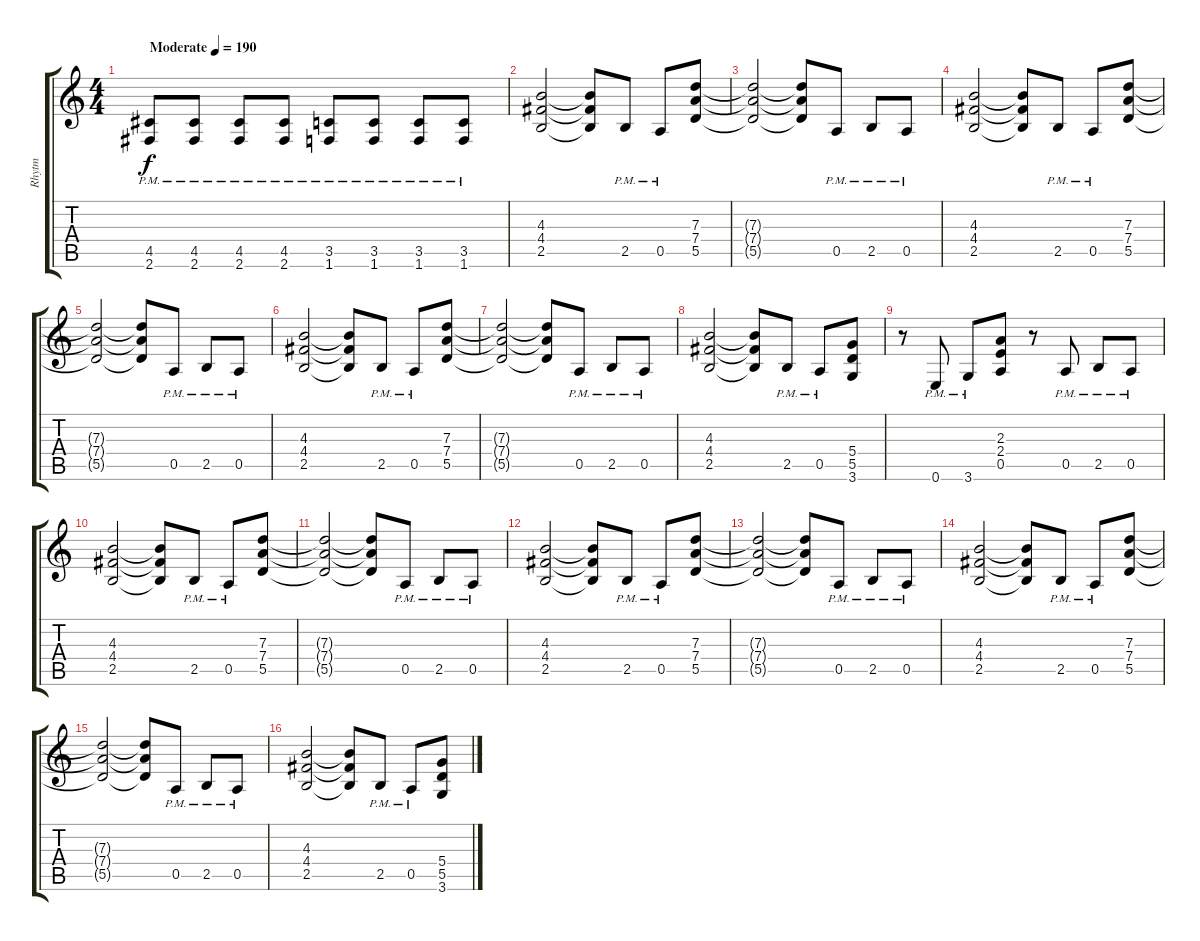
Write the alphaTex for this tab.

\track ("Rhytm" "Rhytm") {instrument distortionguitar}
\staff {score tabs}
\tuning (E4 B3 G3 D3 A2 E2) {hide}
\ts (4 4)
\tempo (190 "Moderate")
\clef g2
\ks c
(4.5{pm} 2.6{pm}).8{dy f instrument distortionguitar} (4.5{pm} 2.6{pm}).8 (4.5{pm} 2.6{pm}).8 (4.5{pm} 2.6{pm}).8 (3.5{pm} 1.6{pm}).8 (3.5{pm} 1.6{pm}).8 (3.5{pm} 1.6{pm}).8 (3.5{pm} 1.6{pm}).8 |
(4.3 4.4 2.5).2 (4.3{t} 4.4{t} 2.5{t}).8 2.5{pm}.8 0.5{pm}.8 (7.3 7.4 5.5).8 |
(7.3{t} 7.4{t} 5.5{t}).2 (7.3{t} 7.4{t} 5.5{t}).8 0.5{pm}.8 2.5{pm}.8 0.5{pm}.8 |
(4.3 4.4 2.5).2 (4.3{t} 4.4{t} 2.5{t}).8 2.5{pm}.8 0.5{pm}.8 (7.3 7.4 5.5).8 |
(7.3{t} 7.4{t} 5.5{t}).2 (7.3{t} 7.4{t} 5.5{t}).8 0.5{pm}.8 2.5{pm}.8 0.5{pm}.8 |
(4.3 4.4 2.5).2 (4.3{t} 4.4{t} 2.5{t}).8 2.5{pm}.8 0.5{pm}.8 (7.3 7.4 5.5).8 |
(7.3{t} 7.4{t} 5.5{t}).2 (7.3{t} 7.4{t} 5.5{t}).8 0.5{pm}.8 2.5{pm}.8 0.5{pm}.8 |
(4.3 4.4 2.5).2 (4.3{t} 4.4{t} 2.5{t}).8 2.5{pm}.8 0.5{pm}.8 (5.4 5.5 3.6).8 |
r.8 0.6{pm}.8 3.6{pm}.8 (2.3 2.4 0.5).8 r.8 0.5{pm}.8 2.5{pm}.8 0.5{pm}.8 |
(4.3 4.4 2.5).2 (4.3{t} 4.4{t} 2.5{t}).8 2.5{pm}.8 0.5{pm}.8 (7.3 7.4 5.5).8 |
(7.3{t} 7.4{t} 5.5{t}).2 (7.3{t} 7.4{t} 5.5{t}).8 0.5{pm}.8 2.5{pm}.8 0.5{pm}.8 |
(4.3 4.4 2.5).2 (4.3{t} 4.4{t} 2.5{t}).8 2.5{pm}.8 0.5{pm}.8 (7.3 7.4 5.5).8 |
(7.3{t} 7.4{t} 5.5{t}).2 (7.3{t} 7.4{t} 5.5{t}).8 0.5{pm}.8 2.5{pm}.8 0.5{pm}.8 |
(4.3 4.4 2.5).2 (4.3{t} 4.4{t} 2.5{t}).8 2.5{pm}.8 0.5{pm}.8 (7.3 7.4 5.5).8 |
(7.3{t} 7.4{t} 5.5{t}).2 (7.3{t} 7.4{t} 5.5{t}).8 0.5{pm}.8 2.5{pm}.8 0.5{pm}.8 |
(4.3 4.4 2.5).2 (4.3{t} 4.4{t} 2.5{t}).8 2.5{pm}.8 0.5{pm}.8 (5.4 5.5 3.6).8
